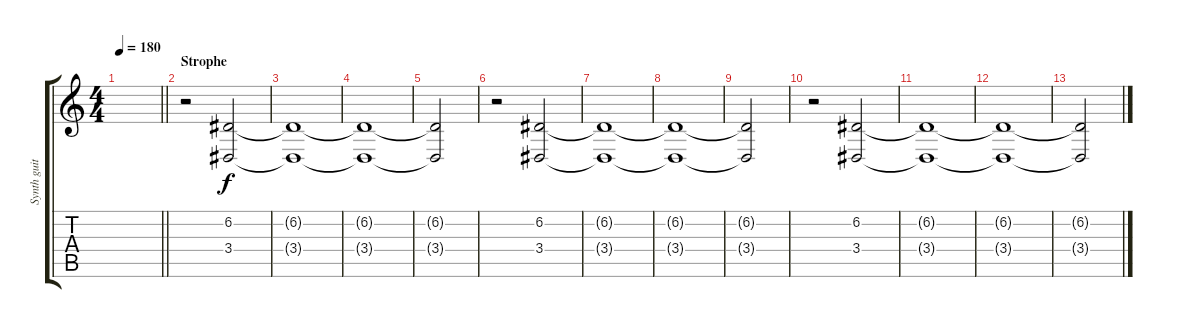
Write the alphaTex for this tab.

\track ("Synth guitar" "Synth guit") {instrument synthstrings1}
\staff {score tabs}
\tuning (D4 A3 F3 C3 G2 C2) {hide}
\ts (4 4)
\tempo 180
\clef g2
\barLineRight lightlight
\ks c
|
\section ("" "Strophe")
r.2 (6.2 3.4).2 |
(6.2{t} 3.4{t}).1 |
(6.2{t} 3.4{t}).1 |
(6.2{t} 3.4{t}).2 |
r.2 (6.2 3.4).2 |
(6.2{t} 3.4{t}).1 |
(6.2{t} 3.4{t}).1 |
(6.2{t} 3.4{t}).2 |
r.2 (6.2 3.4).2 |
(6.2{t} 3.4{t}).1 |
(6.2{t} 3.4{t}).1 |
(6.2{t} 3.4{t}).2
